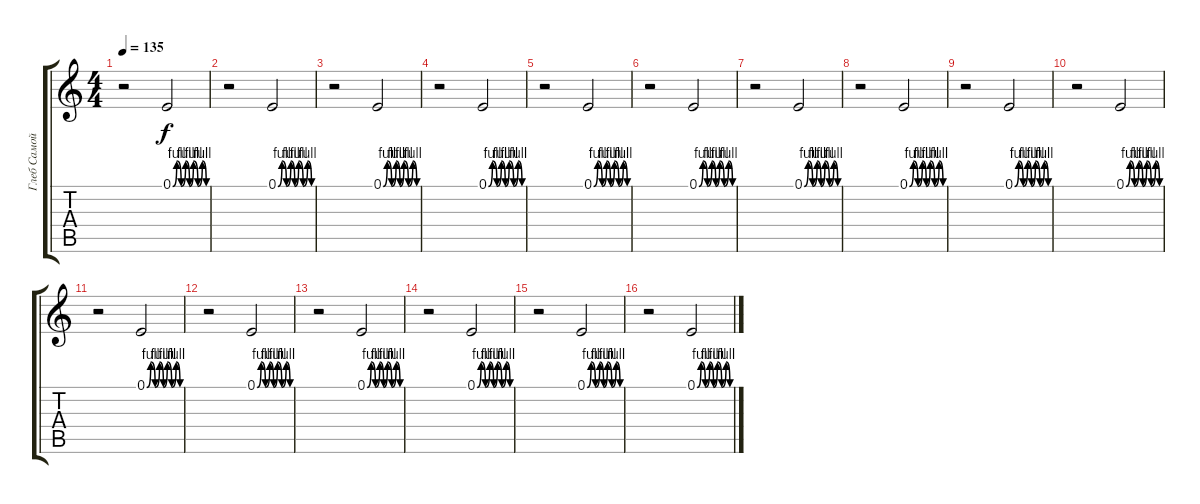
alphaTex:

\track ("Глеб Самойлов (fx)" "Глеб Самой") {instrument lead6voice}
\staff {score tabs}
\tuning (E4 B3 G3 D3 A2 E2) {hide}
\ts (4 4)
\tempo 135
\clef g2
\ks c
r.2{dy f} 0.1{be (custom 0 0 7 4 15 0 23 4 30 0 37 4 45 0 53 4 60 0)}.2 |
r.2 0.1{be (custom 0 0 7 4 15 0 23 4 30 0 37 4 45 0 53 4 60 0)}.2 |
r.2 0.1{be (custom 0 0 7 4 15 0 23 4 30 0 37 4 45 0 53 4 60 0)}.2 |
r.2 0.1{be (custom 0 0 7 4 15 0 23 4 30 0 37 4 45 0 53 4 60 0)}.2 |
r.2 0.1{be (custom 0 0 7 4 15 0 23 4 30 0 37 4 45 0 53 4 60 0)}.2 |
r.2 0.1{be (custom 0 0 7 4 15 0 23 4 30 0 37 4 45 0 53 4 60 0)}.2 |
r.2 0.1{be (custom 0 0 7 4 15 0 23 4 30 0 37 4 45 0 53 4 60 0)}.2 |
r.2 0.1{be (custom 0 0 7 4 15 0 23 4 30 0 37 4 45 0 53 4 60 0)}.2 |
r.2 0.1{be (custom 0 0 7 4 15 0 23 4 30 0 37 4 45 0 53 4 60 0)}.2 |
r.2 0.1{be (custom 0 0 7 4 15 0 23 4 30 0 37 4 45 0 53 4 60 0)}.2 |
r.2 0.1{be (custom 0 0 7 4 15 0 23 4 30 0 37 4 45 0 53 4 60 0)}.2 |
r.2 0.1{be (custom 0 0 7 4 15 0 23 4 30 0 37 4 45 0 53 4 60 0)}.2 |
r.2 0.1{be (custom 0 0 7 4 15 0 23 4 30 0 37 4 45 0 53 4 60 0)}.2 |
r.2 0.1{be (custom 0 0 7 4 15 0 23 4 30 0 37 4 45 0 53 4 60 0)}.2 |
r.2 0.1{be (custom 0 0 7 4 15 0 23 4 30 0 37 4 45 0 53 4 60 0)}.2 |
r.2 0.1{be (custom 0 0 7 4 15 0 23 4 30 0 37 4 45 0 53 4 60 0)}.2
